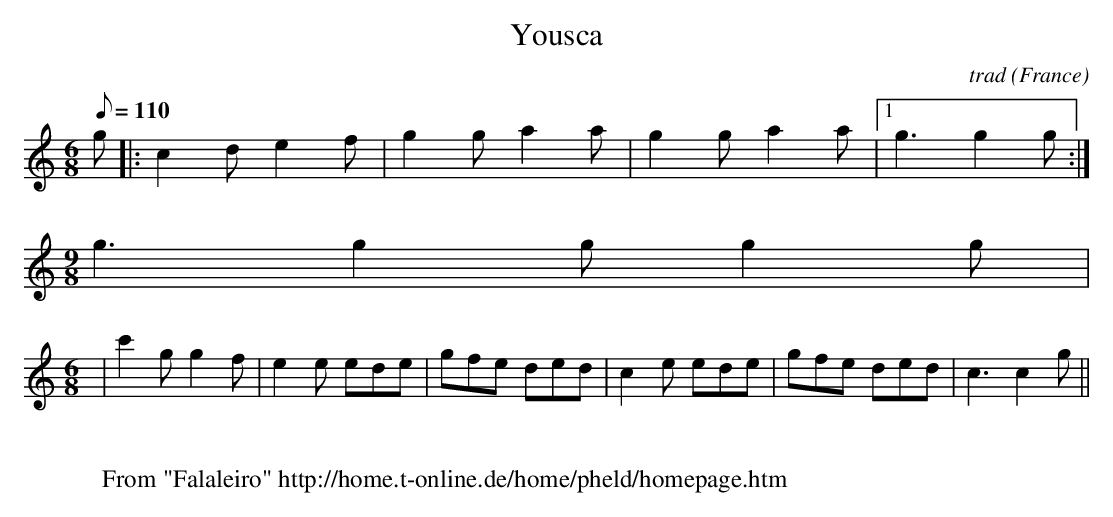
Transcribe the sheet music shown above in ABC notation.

X:1
T:Yousca
M:6/8
L:1/8
Q:110
C:trad
O:France
K:C
g|:c2de2f|g2g a2a|g2g a2a|1g3g2g:|
M:9/8
2g3g2gg2g|
M:6/8
|c'2 gg2f|e2e ede|gfe ded|c2 e ede|gfe ded|c3c2 g||
W:
W: From "Falaleiro" http://home.t-online.de/home/pheld/homepage.htm
